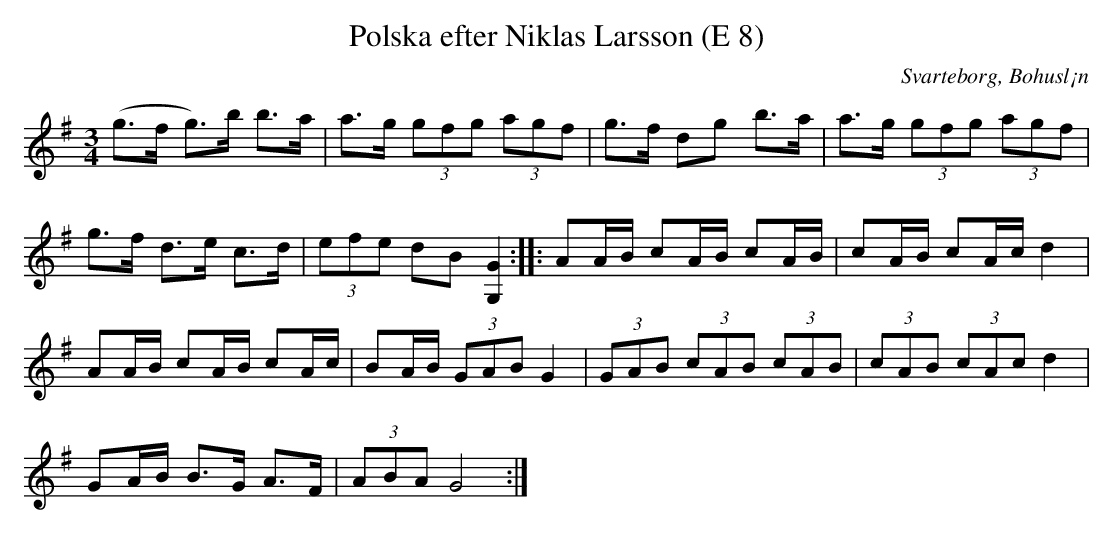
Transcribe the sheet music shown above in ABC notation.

X:1
T:Polska efter Niklas Larsson (E 8)
O:Svarteborg, Bohusl¡n
M:3/4
L:1/8
K:G
(g>f g)>b b>a | a>g (3gfg (3agf | g>f dg b>a | a>g (3gfg (3agf |
g>f d>e c>d | (3efe dB [G/2G,/2]4 :: AA/2B/2 cA/2B/2 cA/2B/2 | cA/2B/2 cA/2c/2 d2 |
AA/2B/2 cA/2B/2 cA/2c/2 | BA/2B/2 (3GAB G2 | (3GAB (3cAB (3cAB | (3cAB (3cAc d2 |
GA/2B/2 B>G A>F | (3ABA G4 :|
